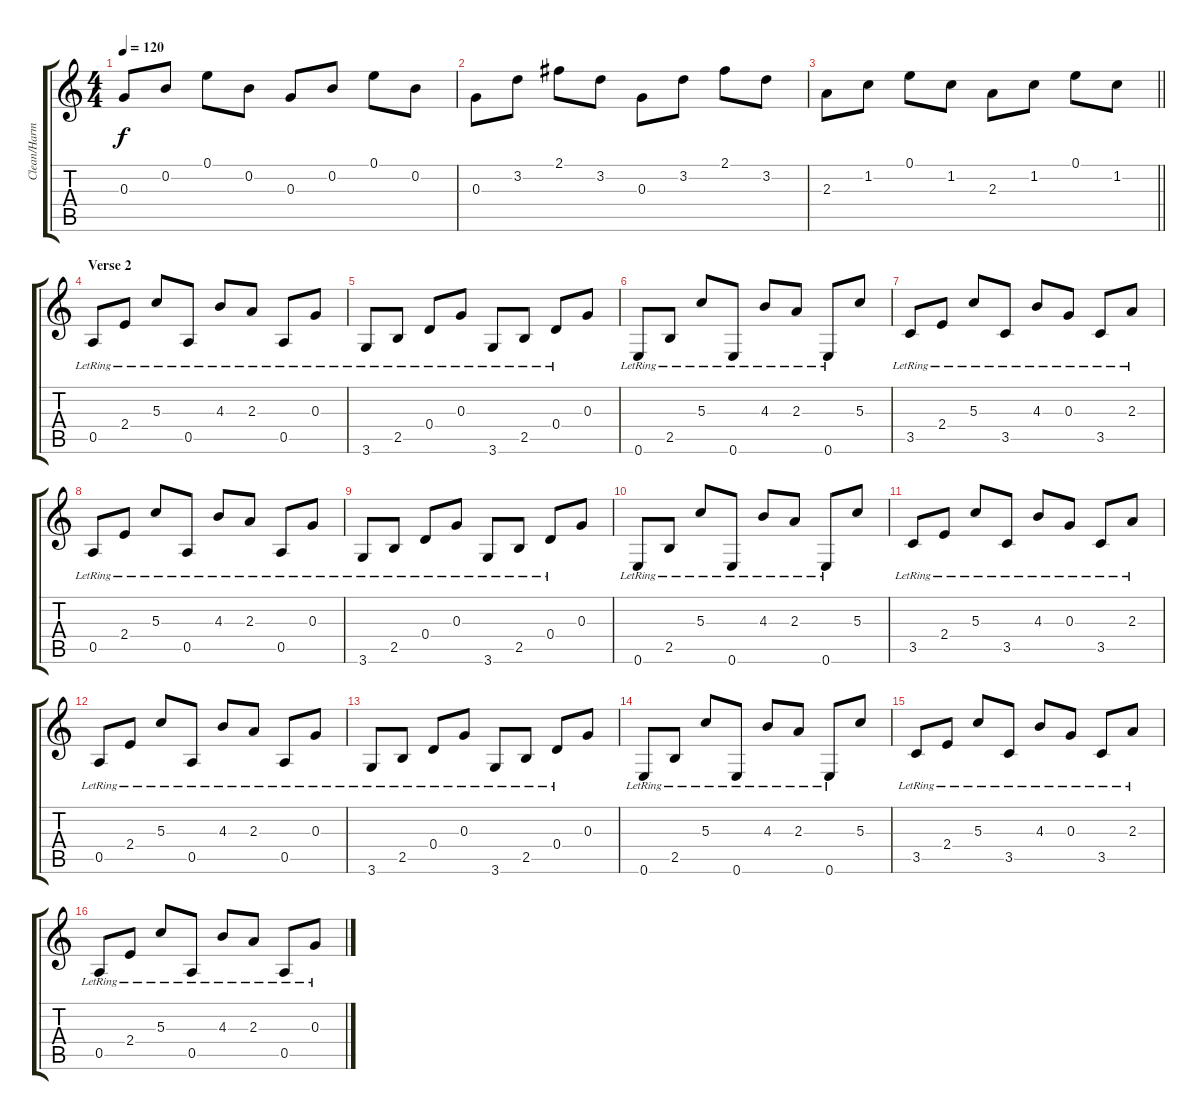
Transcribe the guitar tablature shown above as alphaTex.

\track ("Clean/Harmony Rhythm Gtr." "Clean/Harm") {instrument electricguitarclean}
\staff {score tabs}
\tuning (E4 B3 G3 D3 A2 E2) {hide}
\ts (4 4)
\tempo 120
\clef g2
\ks c
0.3.8{dy f} 0.2.8 0.1.8 0.2.8 0.3.8 0.2.8 0.1.8 0.2.8 |
0.3.8 3.2.8 2.1.8 3.2.8 0.3.8 3.2.8 2.1.8 3.2.8 |
\barLineRight lightlight
2.3.8 1.2.8 0.1.8 1.2.8 2.3.8 1.2.8 0.1.8 1.2.8 |
\section ("" "Verse 2")
0.5{lr}.8 2.4{lr}.8 5.3{lr}.8 0.5{lr}.8 4.3{lr}.8 2.3{lr}.8 0.5{lr}.8 0.3{lr}.8 |
3.6{lr}.8 2.5{lr}.8 0.4{lr}.8 0.3{lr}.8 3.6{lr}.8 2.5{lr}.8 0.4{lr}.8 0.3.8 |
0.6{lr}.8 2.5{lr}.8 5.3{lr}.8 0.6{lr}.8 4.3{lr}.8 2.3{lr}.8 0.6{lr}.8 5.3.8 |
3.5{lr}.8 2.4{lr}.8 5.3{lr}.8 3.5{lr}.8 4.3{lr}.8 0.3{lr}.8 3.5{lr}.8 2.3{lr}.8 |
0.5{lr}.8 2.4{lr}.8 5.3{lr}.8 0.5{lr}.8 4.3{lr}.8 2.3{lr}.8 0.5{lr}.8 0.3{lr}.8 |
3.6{lr}.8 2.5{lr}.8 0.4{lr}.8 0.3{lr}.8 3.6{lr}.8 2.5{lr}.8 0.4{lr}.8 0.3.8 |
0.6{lr}.8 2.5{lr}.8 5.3{lr}.8 0.6{lr}.8 4.3{lr}.8 2.3{lr}.8 0.6{lr}.8 5.3.8 |
3.5{lr}.8 2.4{lr}.8 5.3{lr}.8 3.5{lr}.8 4.3{lr}.8 0.3{lr}.8 3.5{lr}.8 2.3{lr}.8 |
0.5{lr}.8 2.4{lr}.8 5.3{lr}.8 0.5{lr}.8 4.3{lr}.8 2.3{lr}.8 0.5{lr}.8 0.3{lr}.8 |
3.6{lr}.8 2.5{lr}.8 0.4{lr}.8 0.3{lr}.8 3.6{lr}.8 2.5{lr}.8 0.4{lr}.8 0.3.8 |
0.6{lr}.8 2.5{lr}.8 5.3{lr}.8 0.6{lr}.8 4.3{lr}.8 2.3{lr}.8 0.6{lr}.8 5.3.8 |
3.5{lr}.8 2.4{lr}.8 5.3{lr}.8 3.5{lr}.8 4.3{lr}.8 0.3{lr}.8 3.5{lr}.8 2.3{lr}.8 |
0.5{lr}.8 2.4{lr}.8 5.3{lr}.8 0.5{lr}.8 4.3{lr}.8 2.3{lr}.8 0.5{lr}.8 0.3{lr}.8
